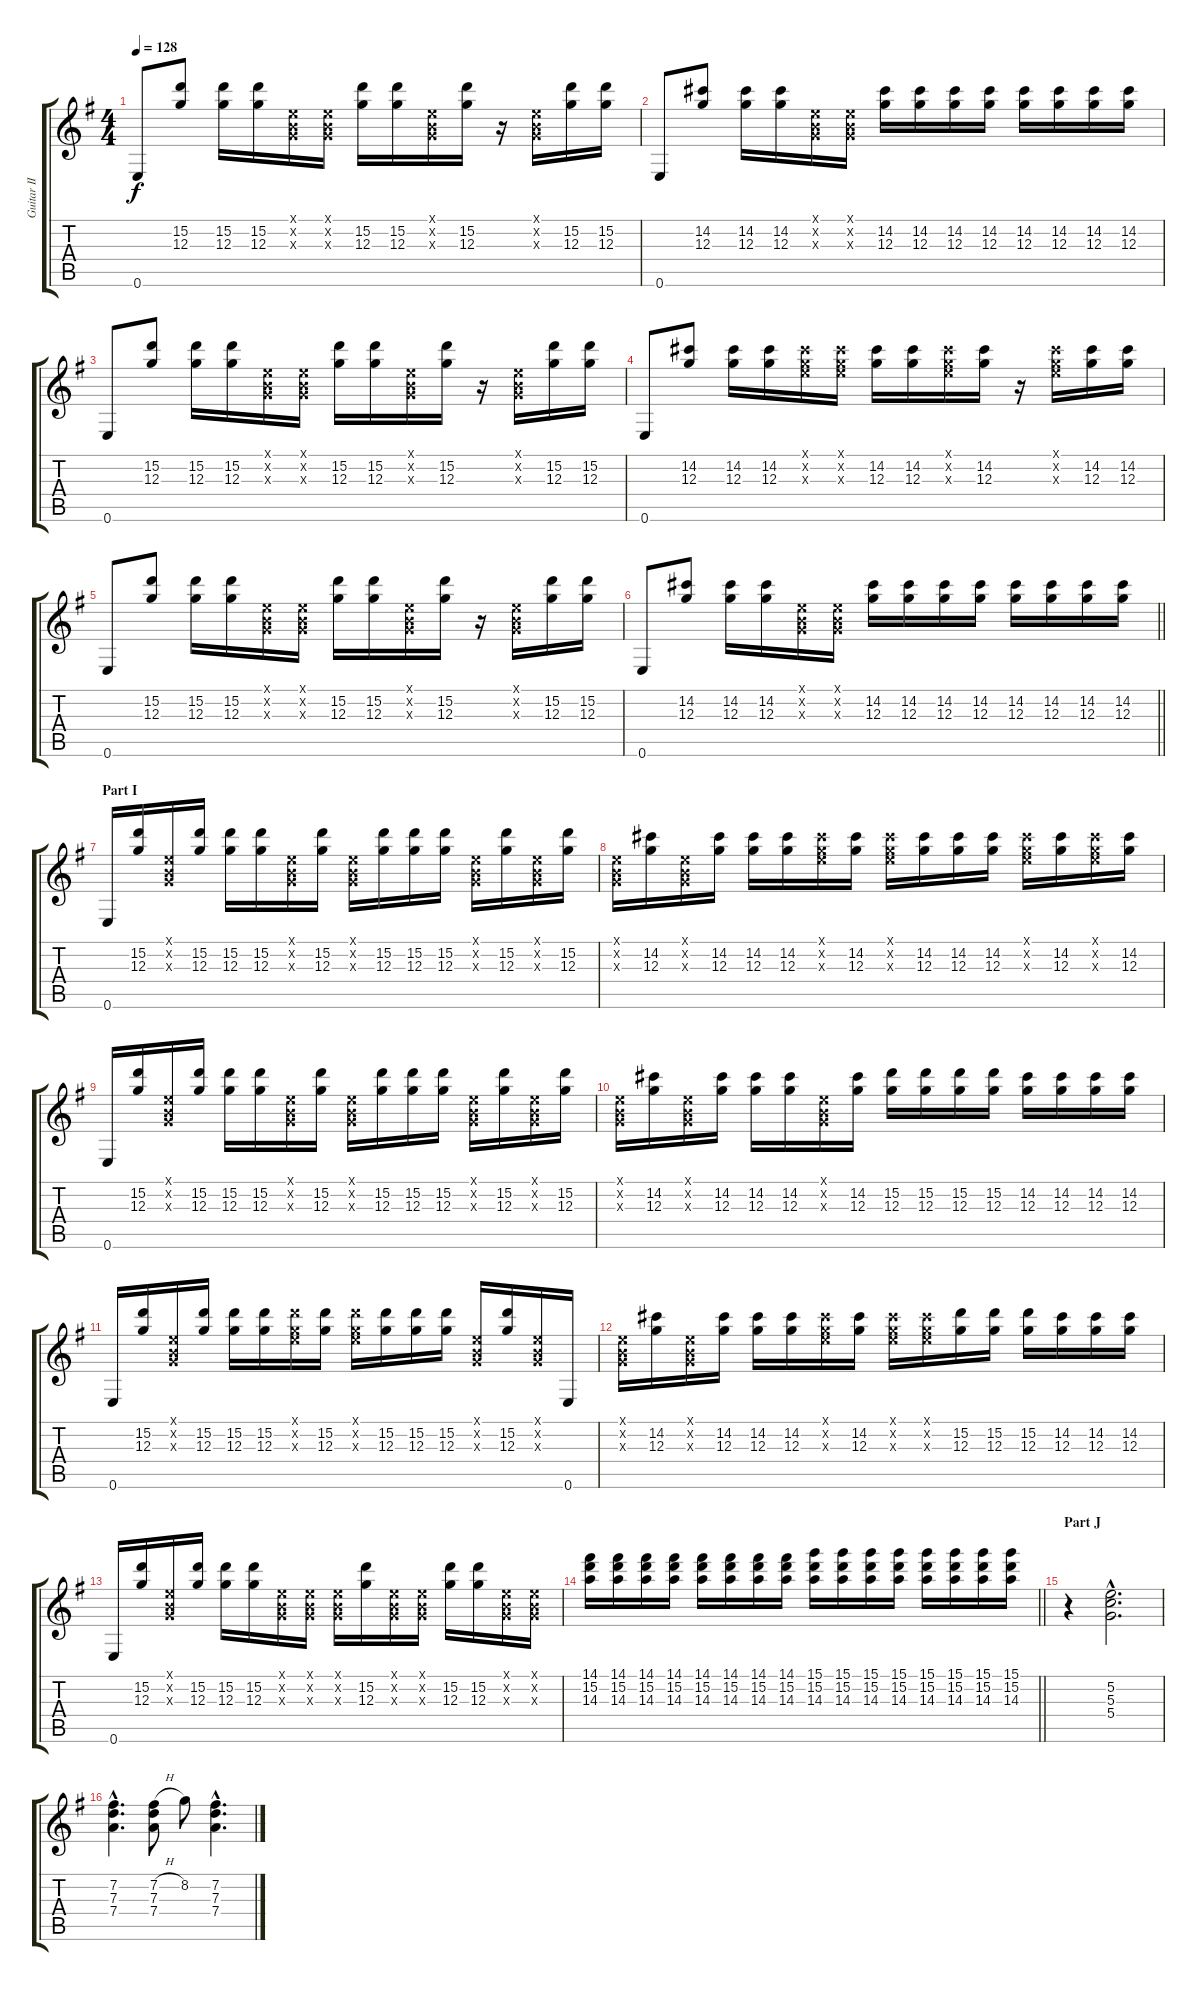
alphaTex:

\track ("Guitar II (Daita)" "Guitar II ") {instrument distortionguitar}
\staff {score tabs}
\tuning (E4 B3 G3 D3 A2 E2) {hide}
\ts (4 4)
\tempo 128
\clef g2
\ks g
0.6.8{dy f} (15.2 12.3).8 (15.2 12.3).16 (15.2 12.3).16 (0.1{x} 0.2{x} 0.3{x}).16 (0.1{x} 0.2{x} 0.3{x}).16 (15.2 12.3).16 (15.2 12.3).16 (0.1{x} 0.2{x} 0.3{x}).16 (15.2 12.3).16 r.16 (0.1{x} 0.2{x} 0.3{x}).16 (15.2 12.3).16 (15.2 12.3).16 |
0.6.8 (14.2 12.3).8 (14.2 12.3).16 (14.2 12.3).16 (0.1{x} 0.2{x} 0.3{x}).16 (0.1{x} 0.2{x} 0.3{x}).16 (14.2 12.3).16 (14.2 12.3).16 (14.2 12.3).16 (14.2 12.3).16 (14.2 12.3).16 (14.2 12.3).16 (14.2 12.3).16 (14.2 12.3).16 |
0.6.8 (15.2 12.3).8 (15.2 12.3).16 (15.2 12.3).16 (0.1{x} 0.2{x} 0.3{x}).16 (0.1{x} 0.2{x} 0.3{x}).16 (15.2 12.3).16 (15.2 12.3).16 (0.1{x} 0.2{x} 0.3{x}).16 (15.2 12.3).16 r.16 (0.1{x} 0.2{x} 0.3{x}).16 (15.2 12.3).16 (15.2 12.3).16 |
0.6.8 (14.2 12.3).8 (14.2 12.3).16 (14.2 12.3).16 (0.1{x} 14.2{x} 12.3{x}).16 (0.1{x} 14.2{x} 12.3{x}).16 (14.2 12.3).16 (14.2 12.3).16 (0.1{x} 14.2{x} 12.3{x}).16 (14.2 12.3).16 r.16 (0.1{x} 14.2{x} 12.3{x}).16 (14.2 12.3).16 (14.2 12.3).16 |
0.6.8 (15.2 12.3).8 (15.2 12.3).16 (15.2 12.3).16 (0.1{x} 0.2{x} 0.3{x}).16 (0.1{x} 0.2{x} 0.3{x}).16 (15.2 12.3).16 (15.2 12.3).16 (0.1{x} 0.2{x} 0.3{x}).16 (15.2 12.3).16 r.16 (0.1{x} 0.2{x} 0.3{x}).16 (15.2 12.3).16 (15.2 12.3).16 |
\barLineRight lightlight
0.6.8 (14.2 12.3).8 (14.2 12.3).16 (14.2 12.3).16 (0.1{x} 0.2{x} 0.3{x}).16 (0.1{x} 0.2{x} 0.3{x}).16 (14.2 12.3).16 (14.2 12.3).16 (14.2 12.3).16 (14.2 12.3).16 (14.2 12.3).16 (14.2 12.3).16 (14.2 12.3).16 (14.2 12.3).16 |
\section ("" "Part I")
0.6.16 (15.2 12.3).16 (0.1{x} 0.2{x} 0.3{x}).16 (15.2 12.3).16 (15.2 12.3).16 (15.2 12.3).16 (0.1{x} 0.2{x} 0.3{x}).16 (15.2 12.3).16 (0.1{x} 0.2{x} 0.3{x}).16 (15.2 12.3).16 (15.2 12.3).16 (15.2 12.3).16 (0.1{x} 0.2{x} 0.3{x}).16 (15.2 12.3).16 (0.1{x} 0.2{x} 0.3{x}).16 (15.2 12.3).16 |
(0.1{x} 0.2{x} 0.3{x}).16 (14.2 12.3).16 (0.1{x} 0.2{x} 0.3{x}).16 (14.2 12.3).16 (14.2 12.3).16 (14.2 12.3).16 (0.1{x} 14.2{x} 12.3{x}).16 (14.2 12.3).16 (0.1{x} 14.2{x} 12.3{x}).16 (14.2 12.3).16 (14.2 12.3).16 (14.2 12.3).16 (0.1{x} 14.2{x} 12.3{x}).16 (14.2 12.3).16 (0.1{x} 14.2{x} 12.3{x}).16 (14.2 12.3).16 |
0.6.16 (15.2 12.3).16 (0.1{x} 0.2{x} 0.3{x}).16 (15.2 12.3).16 (15.2 12.3).16 (15.2 12.3).16 (0.1{x} 0.2{x} 0.3{x}).16 (15.2 12.3).16 (0.1{x} 0.2{x} 0.3{x}).16 (15.2 12.3).16 (15.2 12.3).16 (15.2 12.3).16 (0.1{x} 0.2{x} 0.3{x}).16 (15.2 12.3).16 (0.1{x} 0.2{x} 0.3{x}).16 (15.2 12.3).16 |
(0.1{x} 0.2{x} 0.3{x}).16 (14.2 12.3).16 (0.1{x} 0.2{x} 0.3{x}).16 (14.2 12.3).16 (14.2 12.3).16 (14.2 12.3).16 (0.1{x} 0.2{x} 0.3{x}).16 (14.2 12.3).16 (15.2 12.3).16 (15.2 12.3).16 (15.2 12.3).16 (15.2 12.3).16 (14.2 12.3).16 (14.2 12.3).16 (14.2 12.3).16 (14.2 12.3).16 |
0.6.16 (15.2 12.3).16 (0.1{x} 0.2{x} 0.3{x}).16 (15.2 12.3).16 (15.2 12.3).16 (15.2 12.3).16 (0.1{x} 15.2{x} 12.3{x}).16 (15.2 12.3).16 (0.1{x} 15.2{x} 12.3{x}).16 (15.2 12.3).16 (15.2 12.3).16 (15.2 12.3).16 (0.1{x} 0.2{x} 0.3{x}).16 (15.2 12.3).16 (0.1{x} 0.2{x} 0.3{x}).16 0.6.16 |
(0.1{x} 0.2{x} 0.3{x}).16 (14.2 12.3).16 (0.1{x} 0.2{x} 0.3{x}).16 (14.2 12.3).16 (14.2 12.3).16 (14.2 12.3).16 (0.1{x} 14.2{x} 12.3{x}).16 (14.2 12.3).16 (0.1{x} 14.2{x} 12.3{x}).16 (0.1{x} 14.2{x} 12.3{x}).16 (15.2 12.3).16 (15.2 12.3).16 (15.2 12.3).16 (14.2 12.3).16 (14.2 12.3).16 (14.2 12.3).16 |
0.6.16 (15.2 12.3).16 (0.1{x} 0.2{x} 0.3{x}).16 (15.2 12.3).16 (15.2 12.3).16 (15.2 12.3).16 (0.1{x} 0.2{x} 0.3{x}).16 (0.1{x} 0.2{x} 0.3{x}).16 (0.1{x} 0.2{x} 0.3{x}).16 (15.2 12.3).16 (0.1{x} 0.2{x} 0.3{x}).16 (0.1{x} 0.2{x} 0.3{x}).16 (15.2 12.3).16 (15.2 12.3).16 (0.1{x} 0.2{x} 0.3{x}).16 (0.1{x} 0.2{x} 0.3{x}).16 |
\barLineRight lightlight
(14.1 15.2 14.3).16 (14.1 15.2 14.3).16 (14.1 15.2 14.3).16 (14.1 15.2 14.3).16 (14.1 15.2 14.3).16 (14.1 15.2 14.3).16 (14.1 15.2 14.3).16 (14.1 15.2 14.3).16 (15.1 15.2 14.3).16 (15.1 15.2 14.3).16 (15.1 15.2 14.3).16 (15.1 15.2 14.3).16 (15.1 15.2 14.3).16 (15.1 15.2 14.3).16 (15.1 15.2 14.3).16 (15.1 15.2 14.3).16 |
\section ("" "Part J")
r.4{instrument distortionguitar} (5.2{hac} 5.3{hac} 5.4{hac}).2{d} |
(7.2{hac} 7.3{hac} 7.4{hac}).4{d} (7.2{h} 7.3 7.4).8 8.2.8 (7.2{hac} 7.3{hac} 7.4{hac}).4{d}
